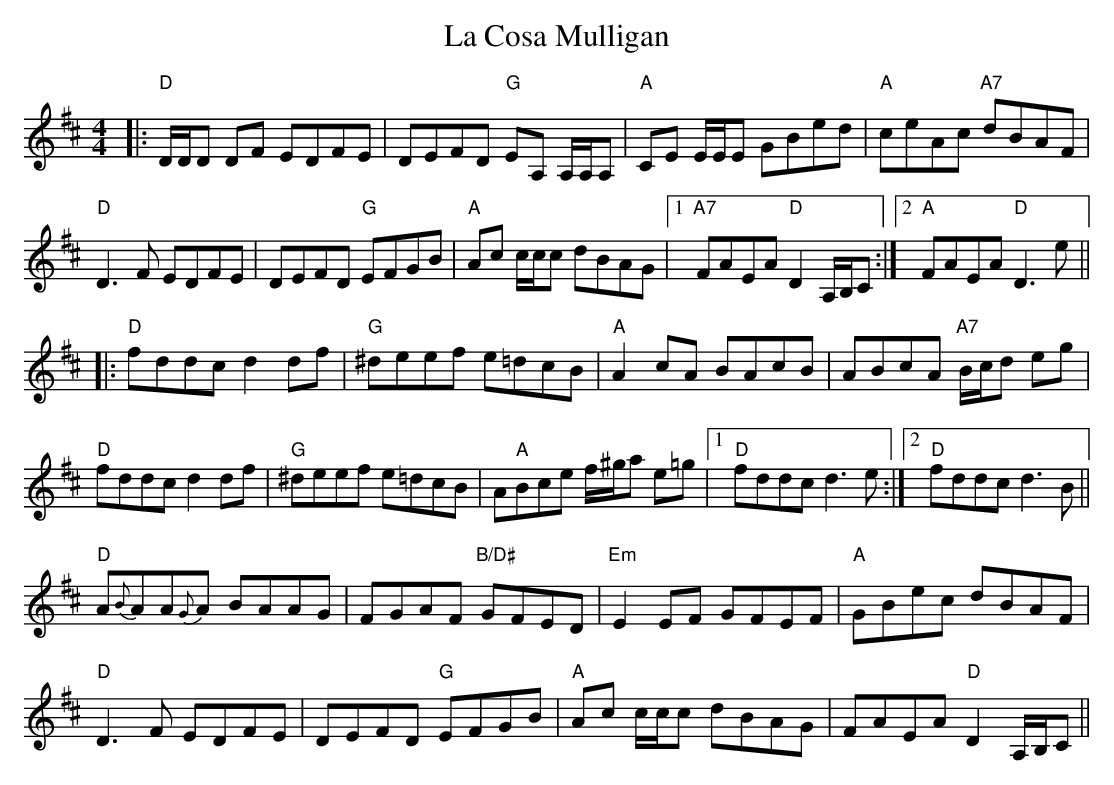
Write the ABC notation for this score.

X:1
T: La Cosa Mulligan
M: 4/4
L: 1/8
K: Dmaj
|:"D"D/D/D DF EDFE|DEFD "G"EA, A,/A,/A,|"A"CE E/E/E GBed|"A"ceAc "A7"dBAF|
"D"D3F EDFE|DEFD "G"EFGB|"A"Ac c/c/c dBAG|1 "A7"FAEA "D"D2A,/B,/C:|2 "A"FAEA "D"D3e||
|:"D"fddc d2df|"G"^deef e=dcB|"A"A2cA BAcB|ABcA "A7"B/c/d eg|
"D"fddc d2df|"G"^deef e=dcB|A"A"Bce f/^g/a e=g|1 "D"fddc d3e:|2 "D"fddc d3B||
"D"A{B}}AA{G}A BAAG|FGAF "B/D#"GFED|"Em"E2EF GFEF|"A"GBec dBAF|
"D"D3F EDFE|DEFD "G"EFGB|"A"Ac c/c/c dBAG|FAEA "D"D2A,/B,/C||
